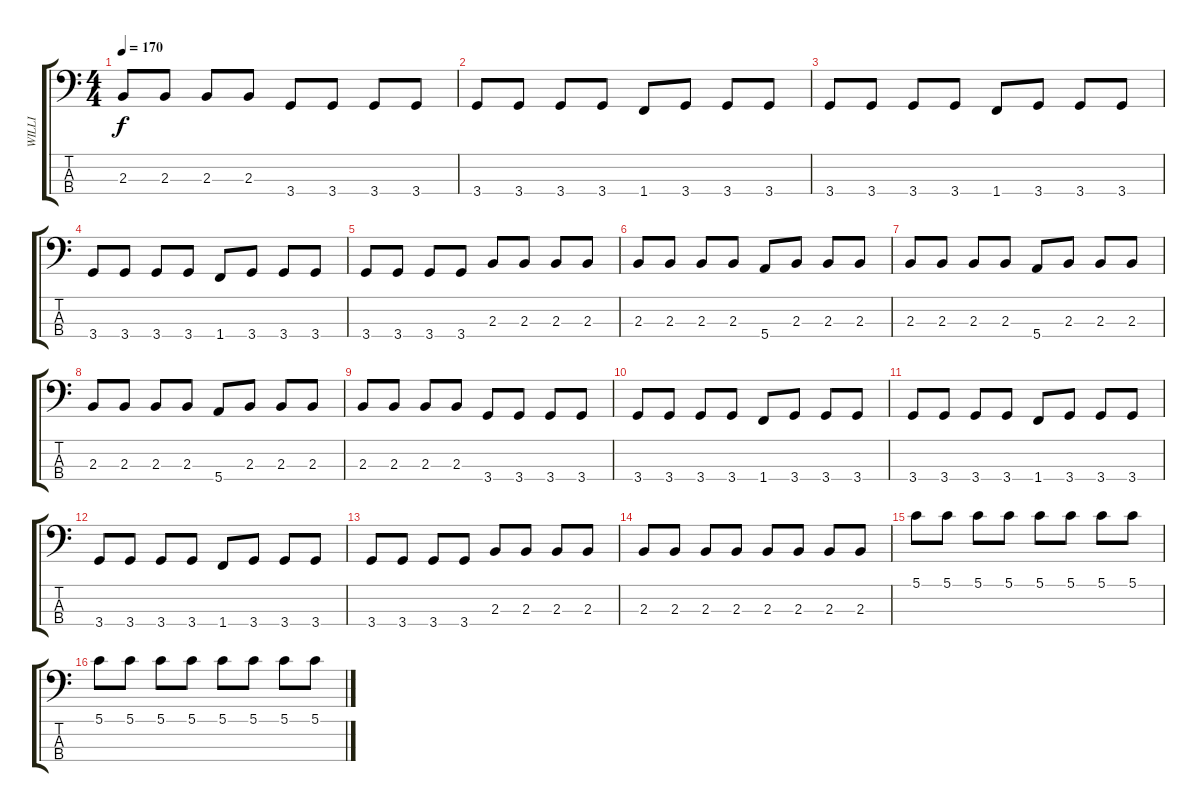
\track ("WILLI" "WILLI") {instrument electricbasspick}
\staff {score tabs}
\tuning (G2 D2 A1 E1) {hide}
\ts (4 4)
\tempo 170
\clef f4
\ks c
2.3.8{dy f} 2.3.8 2.3.8 2.3.8 3.4.8 3.4.8 3.4.8 3.4.8 |
3.4.8 3.4.8 3.4.8 3.4.8 1.4.8 3.4.8 3.4.8 3.4.8 |
3.4.8 3.4.8 3.4.8 3.4.8 1.4.8 3.4.8 3.4.8 3.4.8 |
3.4.8 3.4.8 3.4.8 3.4.8 1.4.8 3.4.8 3.4.8 3.4.8 |
3.4.8 3.4.8 3.4.8 3.4.8 2.3.8 2.3.8 2.3.8 2.3.8 |
2.3.8 2.3.8 2.3.8 2.3.8 5.4.8 2.3.8 2.3.8 2.3.8 |
2.3.8 2.3.8 2.3.8 2.3.8 5.4.8 2.3.8 2.3.8 2.3.8 |
2.3.8 2.3.8 2.3.8 2.3.8 5.4.8 2.3.8 2.3.8 2.3.8 |
2.3.8 2.3.8 2.3.8 2.3.8 3.4.8 3.4.8 3.4.8 3.4.8 |
3.4.8 3.4.8 3.4.8 3.4.8 1.4.8 3.4.8 3.4.8 3.4.8 |
3.4.8 3.4.8 3.4.8 3.4.8 1.4.8 3.4.8 3.4.8 3.4.8 |
3.4.8 3.4.8 3.4.8 3.4.8 1.4.8 3.4.8 3.4.8 3.4.8 |
3.4.8 3.4.8 3.4.8 3.4.8 2.3.8 2.3.8 2.3.8 2.3.8 |
2.3.8 2.3.8 2.3.8 2.3.8 2.3.8 2.3.8 2.3.8 2.3.8 |
5.1.8 5.1.8 5.1.8 5.1.8 5.1.8 5.1.8 5.1.8 5.1.8 |
5.1.8 5.1.8 5.1.8 5.1.8 5.1.8 5.1.8 5.1.8 5.1.8
